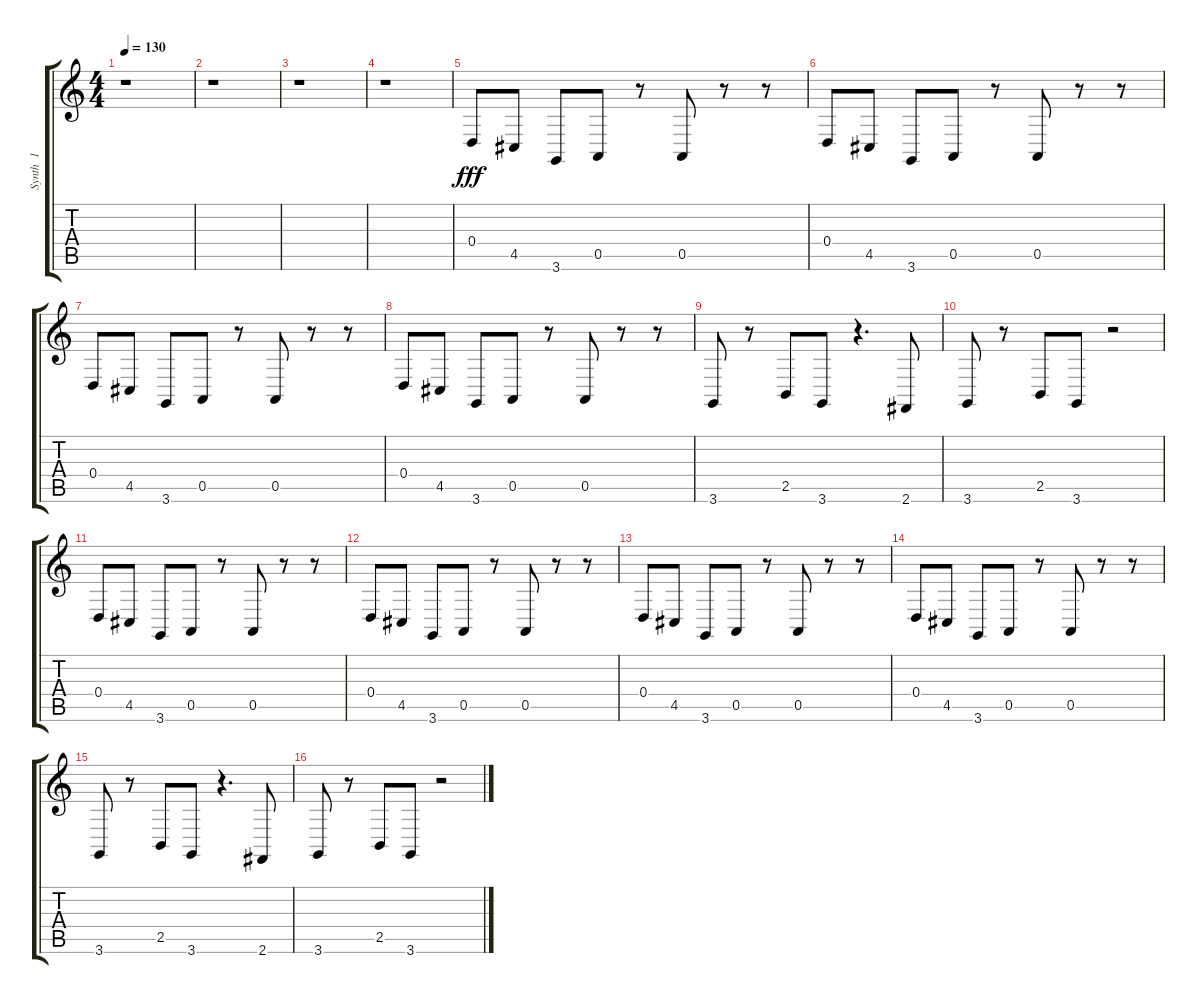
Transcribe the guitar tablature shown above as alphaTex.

\track ("Synth  1            " "Synth  1  ") {instrument tremolostrings}
\staff {score tabs}
\tuning (E4 B3 G3 D3 A2 E2) {hide}
\ts (4 4)
\tempo 130
\clef g2
\ks c
r.1{dy fff} |
r.1 |
r.1 |
r.1 |
0.4.8 4.5.8 3.6.8 0.5.8 r.8 0.5.8 r.8 r.8 |
0.4.8 4.5.8 3.6.8 0.5.8 r.8 0.5.8 r.8 r.8 |
0.4.8 4.5.8 3.6.8 0.5.8 r.8 0.5.8 r.8 r.8 |
0.4.8 4.5.8 3.6.8 0.5.8 r.8 0.5.8 r.8 r.8 |
3.6.8 r.8 2.5.8 3.6.8 r.4{d} 2.6.8 |
3.6.8 r.8 2.5.8 3.6.8 r.2 |
0.4.8 4.5.8 3.6.8 0.5.8 r.8 0.5.8 r.8 r.8 |
0.4.8 4.5.8 3.6.8 0.5.8 r.8 0.5.8 r.8 r.8 |
0.4.8 4.5.8 3.6.8 0.5.8 r.8 0.5.8 r.8 r.8 |
0.4.8 4.5.8 3.6.8 0.5.8 r.8 0.5.8 r.8 r.8 |
3.6.8 r.8 2.5.8 3.6.8 r.4{d} 2.6.8 |
3.6.8 r.8 2.5.8 3.6.8 r.2
